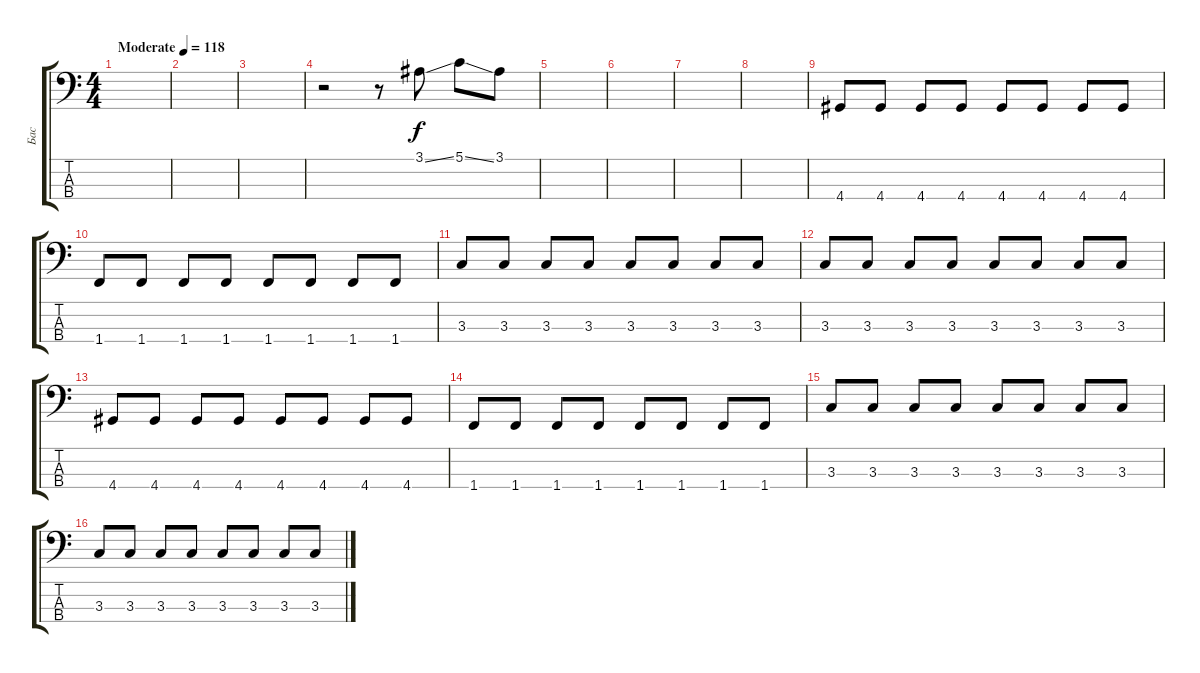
\track ("Бас" "Бас") {instrument electricbassfinger}
\staff {score tabs}
\tuning (G2 D2 A1 E1) {hide}
\ts (4 4)
\tempo (118 "Moderate")
\clef f4
\ks c
|
|
|
r.2 r.8 3.1{ss}.8 5.1{ss}.8 3.1.8 |
|
|
|
|
4.4.8 4.4.8 4.4.8 4.4.8 4.4.8 4.4.8 4.4.8 4.4.8 |
1.4.8 1.4.8 1.4.8 1.4.8 1.4.8 1.4.8 1.4.8 1.4.8 |
3.3.8 3.3.8 3.3.8 3.3.8 3.3.8 3.3.8 3.3.8 3.3.8 |
3.3.8 3.3.8 3.3.8 3.3.8 3.3.8 3.3.8 3.3.8 3.3.8 |
4.4.8 4.4.8 4.4.8 4.4.8 4.4.8 4.4.8 4.4.8 4.4.8 |
1.4.8 1.4.8 1.4.8 1.4.8 1.4.8 1.4.8 1.4.8 1.4.8 |
3.3.8 3.3.8 3.3.8 3.3.8 3.3.8 3.3.8 3.3.8 3.3.8 |
3.3.8 3.3.8 3.3.8 3.3.8 3.3.8 3.3.8 3.3.8 3.3.8
